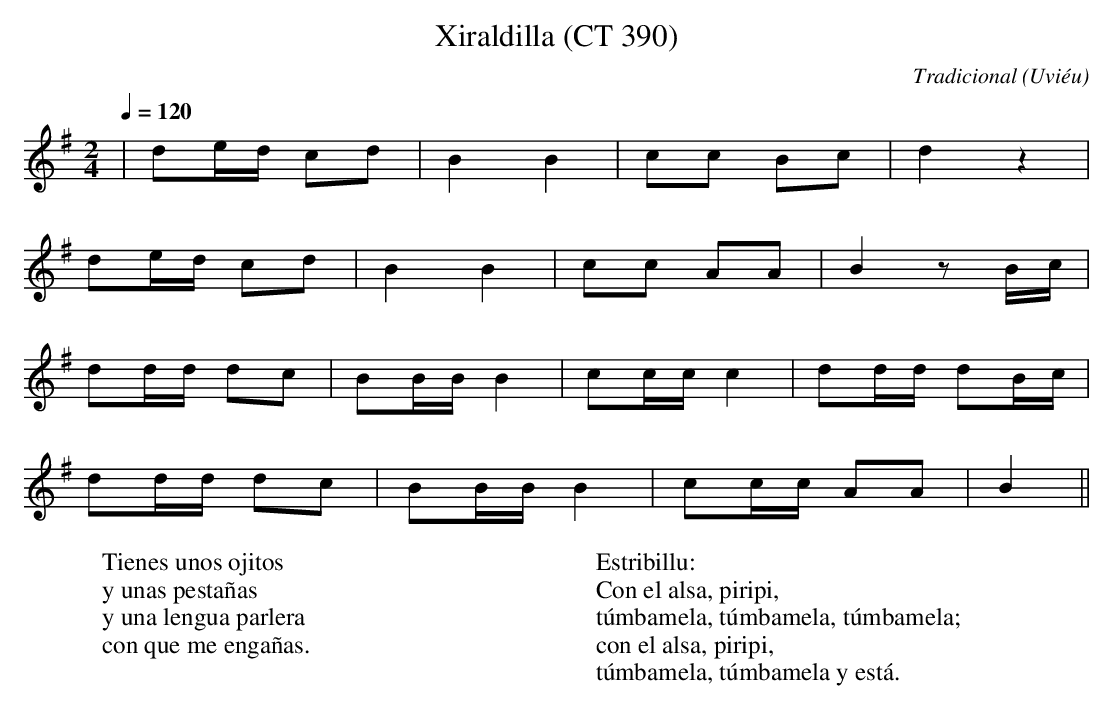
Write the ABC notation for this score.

X:1
T:Xiraldilla (CT 390)
C:Tradicional
O:Uviéu
M:2/4
L:1/8
Q:1/4=120
K:G
|de/d/ cd|B2 B2|cc Bc|d2 z2|
de/d/ cd|B2 B2|cc AA|B2 zB/c/|
dd/d/ dc|BB/B/ B2|cc/c/ c2|dd/d/ dB/c/|
dd/d/ dc|BB/B/ B2|cc/c/ AA|B2 ||
W:Tienes unos ojitos
W:y unas pestañas
W:y una lengua parlera
W:con que me engañas.
W:
W:Estribillu:
W:Con el alsa, piripi,
W:túmbamela, túmbamela, túmbamela;
W:con el alsa, piripi,
W:túmbamela, túmbamela y está.
W:
